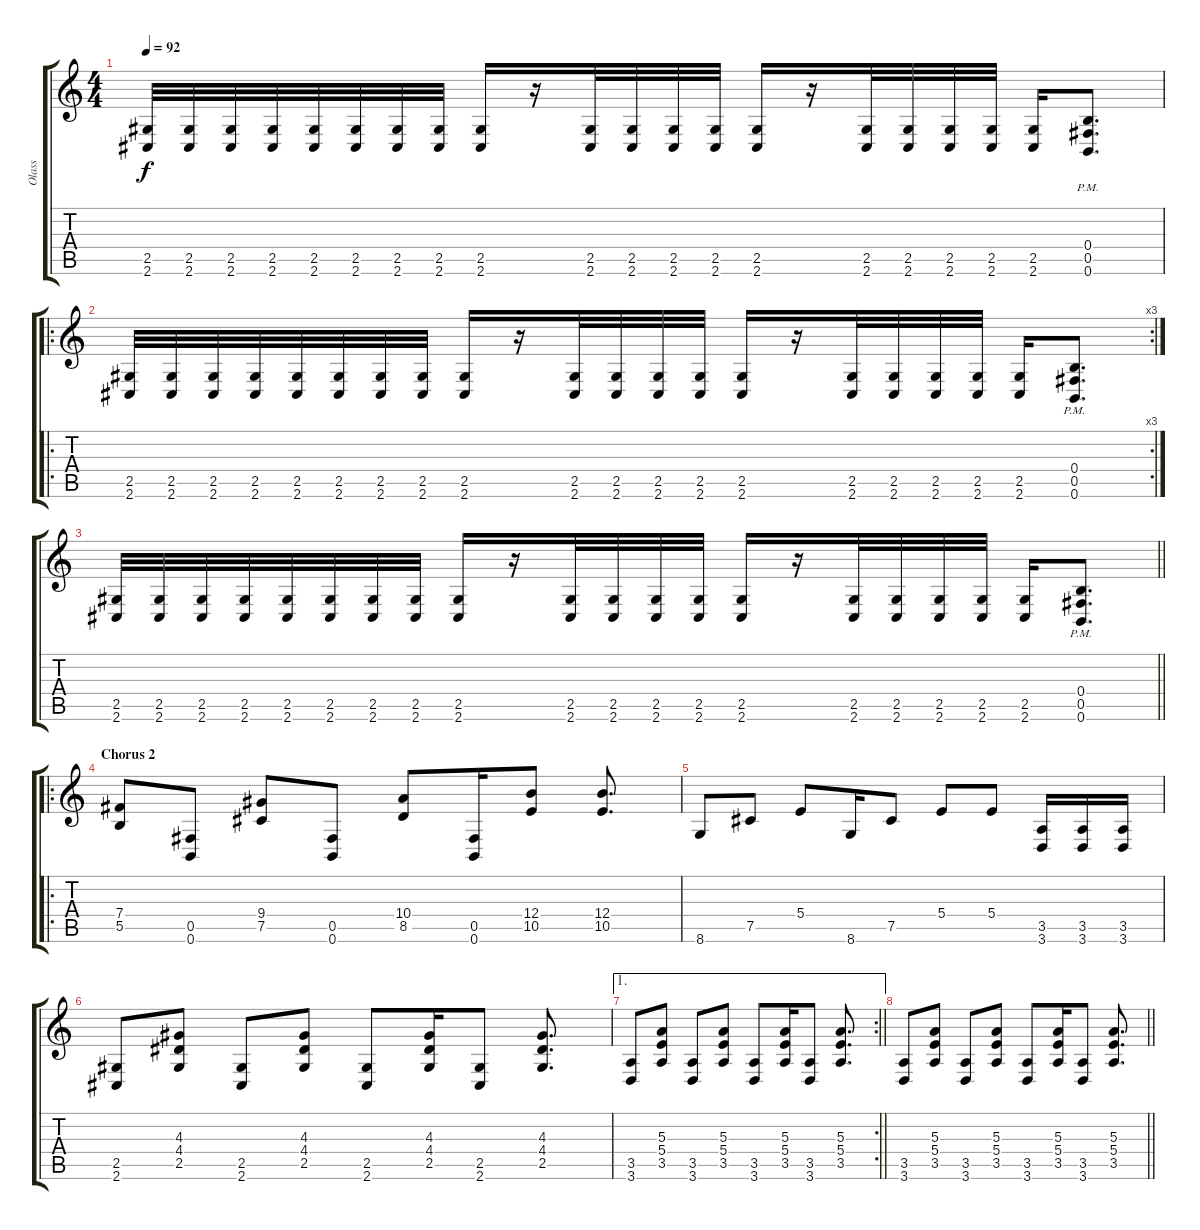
\track ("Olass" "Olass") {instrument distortionguitar}
\staff {score tabs}
\tuning (Db4 Ab3 E3 B2 Gb2 B1) {hide}
\ts (4 4)
\tempo 92
\clef g2
\ks c
(2.5 2.6).32{dy f} (2.5 2.6).32 (2.5 2.6).32 (2.5 2.6).32 (2.5 2.6).32 (2.5 2.6).32 (2.5 2.6).32 (2.5 2.6).32 (2.5 2.6).16 r.16 (2.5 2.6).32 (2.5 2.6).32 (2.5 2.6).32 (2.5 2.6).32 (2.5 2.6).16 r.16 (2.5 2.6).32 (2.5 2.6).32 (2.5 2.6).32 (2.5 2.6).32 (2.5 2.6).16 (0.4{pm} 0.5{pm} 0.6{pm}).8{d} |
\ro
\rc 3
(2.5 2.6).32 (2.5 2.6).32 (2.5 2.6).32 (2.5 2.6).32 (2.5 2.6).32 (2.5 2.6).32 (2.5 2.6).32 (2.5 2.6).32 (2.5 2.6).16 r.16 (2.5 2.6).32 (2.5 2.6).32 (2.5 2.6).32 (2.5 2.6).32 (2.5 2.6).16 r.16 (2.5 2.6).32 (2.5 2.6).32 (2.5 2.6).32 (2.5 2.6).32 (2.5 2.6).16 (0.4{pm} 0.5{pm} 0.6{pm}).8{d} |
\barLineRight lightlight
(2.5 2.6).32 (2.5 2.6).32 (2.5 2.6).32 (2.5 2.6).32 (2.5 2.6).32 (2.5 2.6).32 (2.5 2.6).32 (2.5 2.6).32 (2.5 2.6).16 r.16 (2.5 2.6).32 (2.5 2.6).32 (2.5 2.6).32 (2.5 2.6).32 (2.5 2.6).16 r.16 (2.5 2.6).32 (2.5 2.6).32 (2.5 2.6).32 (2.5 2.6).32 (2.5 2.6).16 (0.4{pm} 0.5{pm} 0.6{pm}).8{d} |
\ro
\section ("" "Chorus 2")
(7.4 5.5).8 (0.5 0.6).8 (9.4 7.5).8 (0.5 0.6).8 (10.4 8.5).8 (0.5 0.6).16 (12.4 10.5).8 (12.4 10.5).8{d} |
8.6.8 7.5.8 5.4.8 8.6.16 7.5.8 5.4.8 5.4.8 (3.5 3.6).16 (3.5 3.6).16 (3.5 3.6).16 |
(2.5 2.6).8 (4.3 4.4 2.5).8 (2.5 2.6).8 (4.3 4.4 2.5).8 (2.5 2.6).8 (4.3 4.4 2.5).16 (2.5 2.6).8 (4.3 4.4 2.5).8{d} |
\ae 1
\rc 2
\barLineRight lightlight
(3.5 3.6).8 (5.3 5.4 3.5).8 (3.5 3.6).8 (5.3 5.4 3.5).8 (3.5 3.6).8 (5.3 5.4 3.5).16 (3.5 3.6).8 (5.3 5.4 3.5).8{d} |
\barLineRight lightlight
(3.5 3.6).8 (5.3 5.4 3.5).8 (3.5 3.6).8 (5.3 5.4 3.5).8 (3.5 3.6).8 (5.3 5.4 3.5).16 (3.5 3.6).8 (5.3 5.4 3.5).8{d}
